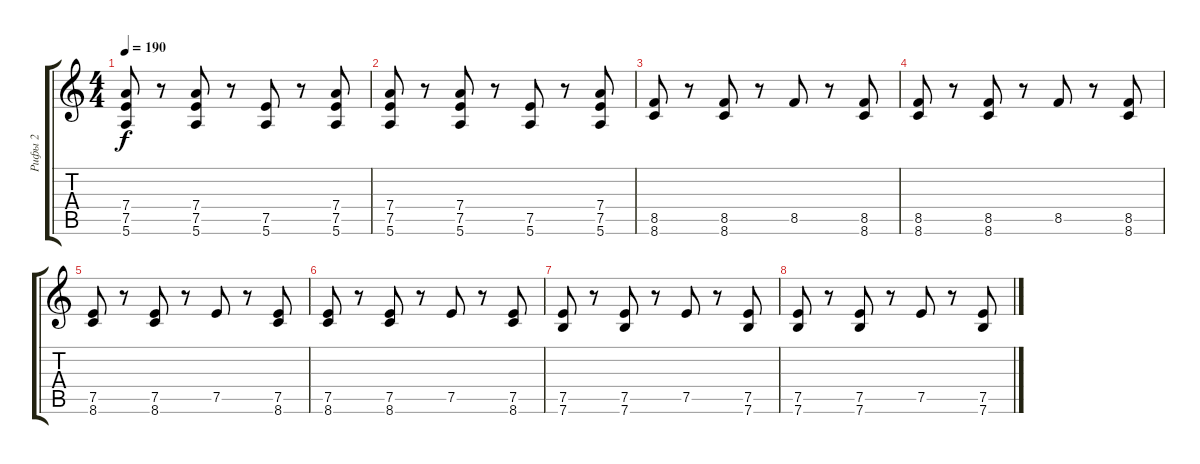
\track ("Рифы 2" "Рифы 2") {instrument acousticguitarsteel}
\staff {score tabs}
\tuning (E4 B3 G3 D3 A2 E2) {hide}
\ts (4 4)
\tempo 190
\clef g2
\ks c
(7.4 7.5 5.6).8{dy f} r.8 (7.4 7.5 5.6).8 r.8 (7.5 5.6).8 r.8 (7.4 7.5 5.6).8 |
(7.4 7.5 5.6).8 r.8 (7.4 7.5 5.6).8 r.8 (7.5 5.6).8 r.8 (7.4 7.5 5.6).8 |
(8.5 8.6).8 r.8 (8.5 8.6).8 r.8 8.5.8 r.8 (8.5 8.6).8 |
(8.5 8.6).8 r.8 (8.5 8.6).8 r.8 8.5.8 r.8 (8.5 8.6).8 |
(7.5 8.6).8 r.8 (7.5 8.6).8 r.8 7.5.8 r.8 (7.5 8.6).8 |
(7.5 8.6).8 r.8 (7.5 8.6).8 r.8 7.5.8 r.8 (7.5 8.6).8 |
(7.5 7.6).8 r.8 (7.5 7.6).8 r.8 7.5.8 r.8 (7.5 7.6).8 |
(7.5 7.6).8 r.8 (7.5 7.6).8 r.8 7.5.8 r.8 (7.5 7.6).8
